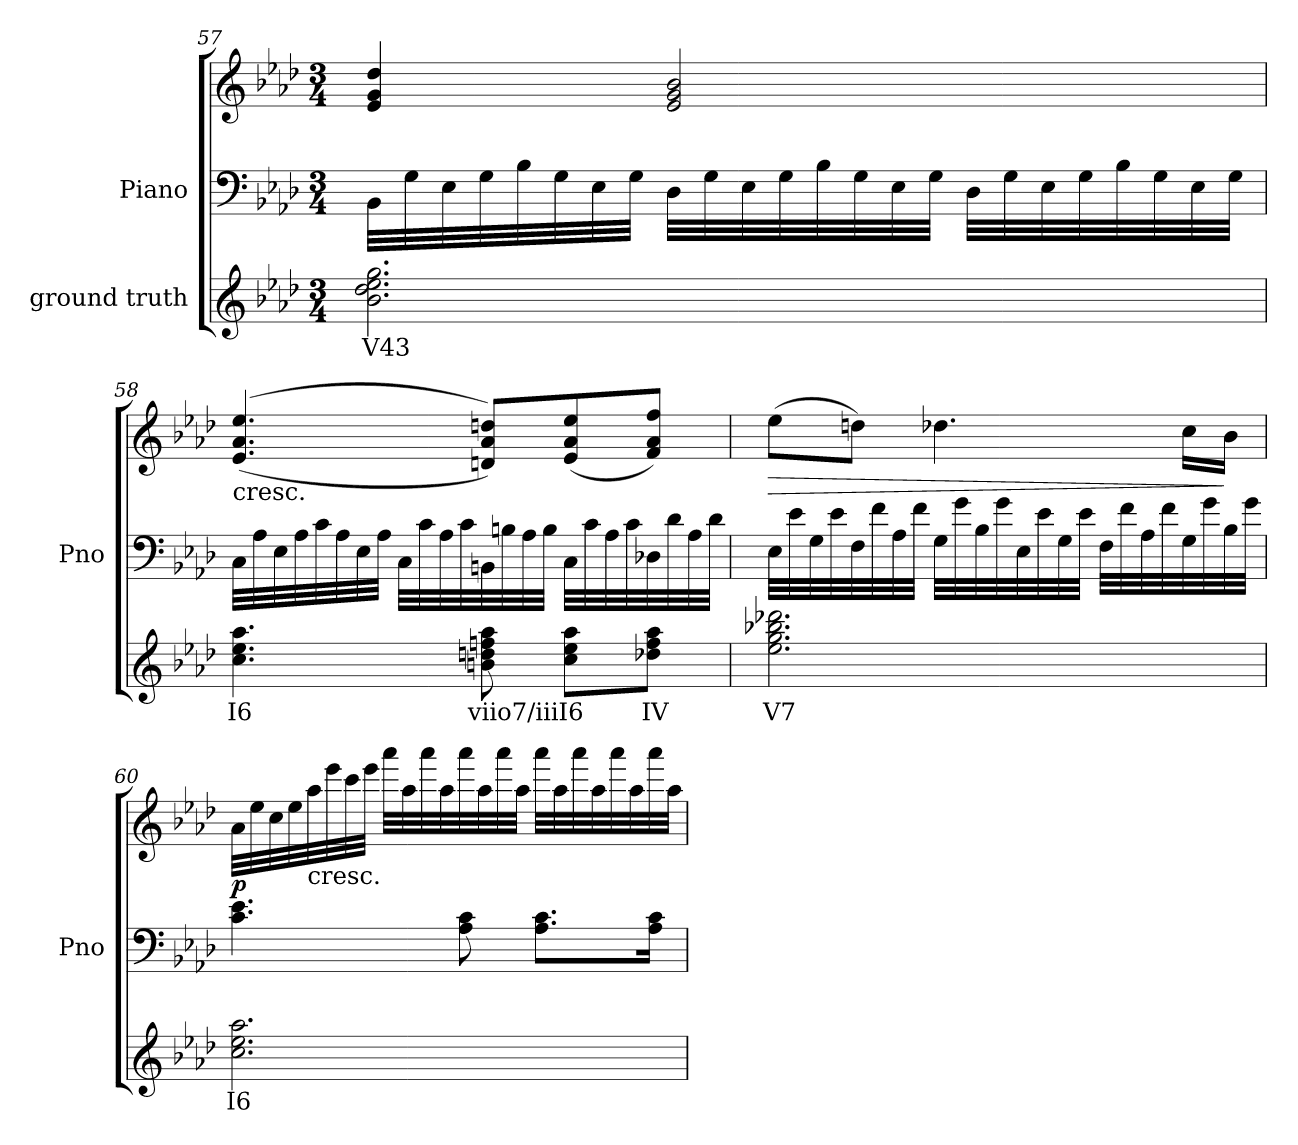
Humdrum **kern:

**kern	**text	**kern	**kern	**dynam
*part2	*part2	*part1	*part1	*part1
*staff3	*staff3	*staff2	*staff1	*staff1/2
*I"ground truth	*	*I"Piano	*	*
*	*	*I'Pno	*	*
!!LO:LB:g=z
*	*	*clefF4	*clefG2	*
*k[b-e-a-d-]	*	*k[b-e-a-d-]	*k[b-e-a-d-]	*
*A-:	*	*A-:	*A-:	*
*M3/4	*	*M3/4	*M3/4	*
=57	=57	=57	=57	=57
2.b- 2.dd- 2.ee- 2.gg	V43	32BB-\LLL	4e-/ 4g/ 4dd-/	.
.	.	32G\	.	.
.	.	32E-\	.	.
.	.	32G\	.	.
.	.	32B-\	.	.
.	.	32G\	.	.
.	.	32E-\	.	.
.	.	32G\JJJ	.	.
.	.	32D-\LLL	2e-/ 2g/ 2b-/	.
.	.	32G\	.	.
.	.	32E-\	.	.
.	.	32G\	.	.
.	.	32B-\	.	.
.	.	32G\	.	.
.	.	32E-\	.	.
.	.	32G\JJJ	.	.
.	.	32D-\LLL	.	.
.	.	32G\	.	.
.	.	32E-\	.	.
.	.	32G\	.	.
.	.	32B-\	.	.
.	.	32G\	.	.
.	.	32E-\	.	.
.	.	32G\JJJ	.	.
=58	=58	=58	=58	=58
!	!	!	!LO:TX:b:t=cresc.	!
4.cc 4.ee- 4.aa-	I6	32C\LLL	(<(<4.e-/ 4.a-/ 4.ee-/	.
.	.	32A-\	.	.
.	.	32E-\	.	.
.	.	32A-\	.	.
.	.	32c\	.	.
.	.	32A-\	.	.
.	.	32E-\	.	.
.	.	32A-\JJJ	.	.
.	.	32C\LLL	.	.
.	.	32c\	.	.
.	.	32A-\	.	.
.	.	32c\	.	.
8bn 8ddn 8ffn 8aa-	viio7/iii	32BBn\	8dn/ 8a-/ 8ddn/L))	.
.	.	32Bn\	.	.
.	.	32A-\	.	.
.	.	32B\JJJ	.	.
8cc 8ee- 8aa-L	I6	32C\LLL	(<8e-/ 8a-/ 8ee-/	.
.	.	32c\	.	.
.	.	32A-\	.	.
.	.	32c\	.	.
8dd-X 8ff 8aa-J	IV	32D-X\	8f/ 8a-/ 8ff/J)	.
.	.	32d-\	.	.
.	.	32A-\	.	.
.	.	32d-\JJJ	.	.
!!LO:LB:g=z
=59	=59	=59	=59	=59
!	!	!	!	!LO:HP:b
2.ee- 2.gg 2.bb-X 2.ddd-X	V7	32E-\LLL	(<8ee-\L	>
.	.	32e-\	.	.
.	.	32G\	.	.
.	.	32e-\	.	.
.	.	32F\	8ddn\J)	.
.	.	32f\	.	.
.	.	32A-\	.	.
.	.	32f\JJJ	.	.
.	.	32G\LLL	4.dd-X\	.
.	.	32g\	.	.
.	.	32B-\	.	.
.	.	32g\	.	.
.	.	32E-\	.	.
.	.	32e-\	.	.
.	.	32G\	.	.
.	.	32e-\JJJ	.	.
.	.	32F\LLL	.	.
.	.	32f\	.	.
.	.	32A-\	.	.
.	.	32f\	.	.
.	.	32G\	16cc\LL	.
.	.	32g\	.	.
.	.	32B-\	16b-\JJ	]
.	.	32g\JJJ	.	.
!!LO:LB:g=z
=60	=60	=60	=60	=60
!	!	!	!	!LO:DY:b
2.cc 2.ee- 2.aa-	I6	4.c\ 4.e-\	32a-\LLL	p
.	.	.	32ee-\	.
.	.	.	32cc\	.
.	.	.	32ee-\	.
!	!	!	!LO:TX:b:t=cresc.	!
.	.	.	32aa-\	.
.	.	.	32eee-\	.
.	.	.	32ccc\	.
.	.	.	32eee-\JJJ	.
.	.	.	32aaa-\LLL	.
.	.	.	32aa-\	.
.	.	.	32aaa-\	.
.	.	.	32aa-\	.
.	.	8A-\ 8c\	32aaa-\	.
.	.	.	32aa-\	.
.	.	.	32aaa-\	.
.	.	.	32aa-\JJJ	.
.	.	8.A-\ 8.c\L	32aaa-\LLL	.
.	.	.	32aa-\	.
.	.	.	32aaa-\	.
.	.	.	32aa-\	.
.	.	.	32aaa-\	.
.	.	.	32aa-\	.
.	.	16A-\ 16c\Jk	32aaa-\	.
.	.	.	32aa-\JJJ	.
=	=	=	=	=
*-	*-	*-	*-	*-
